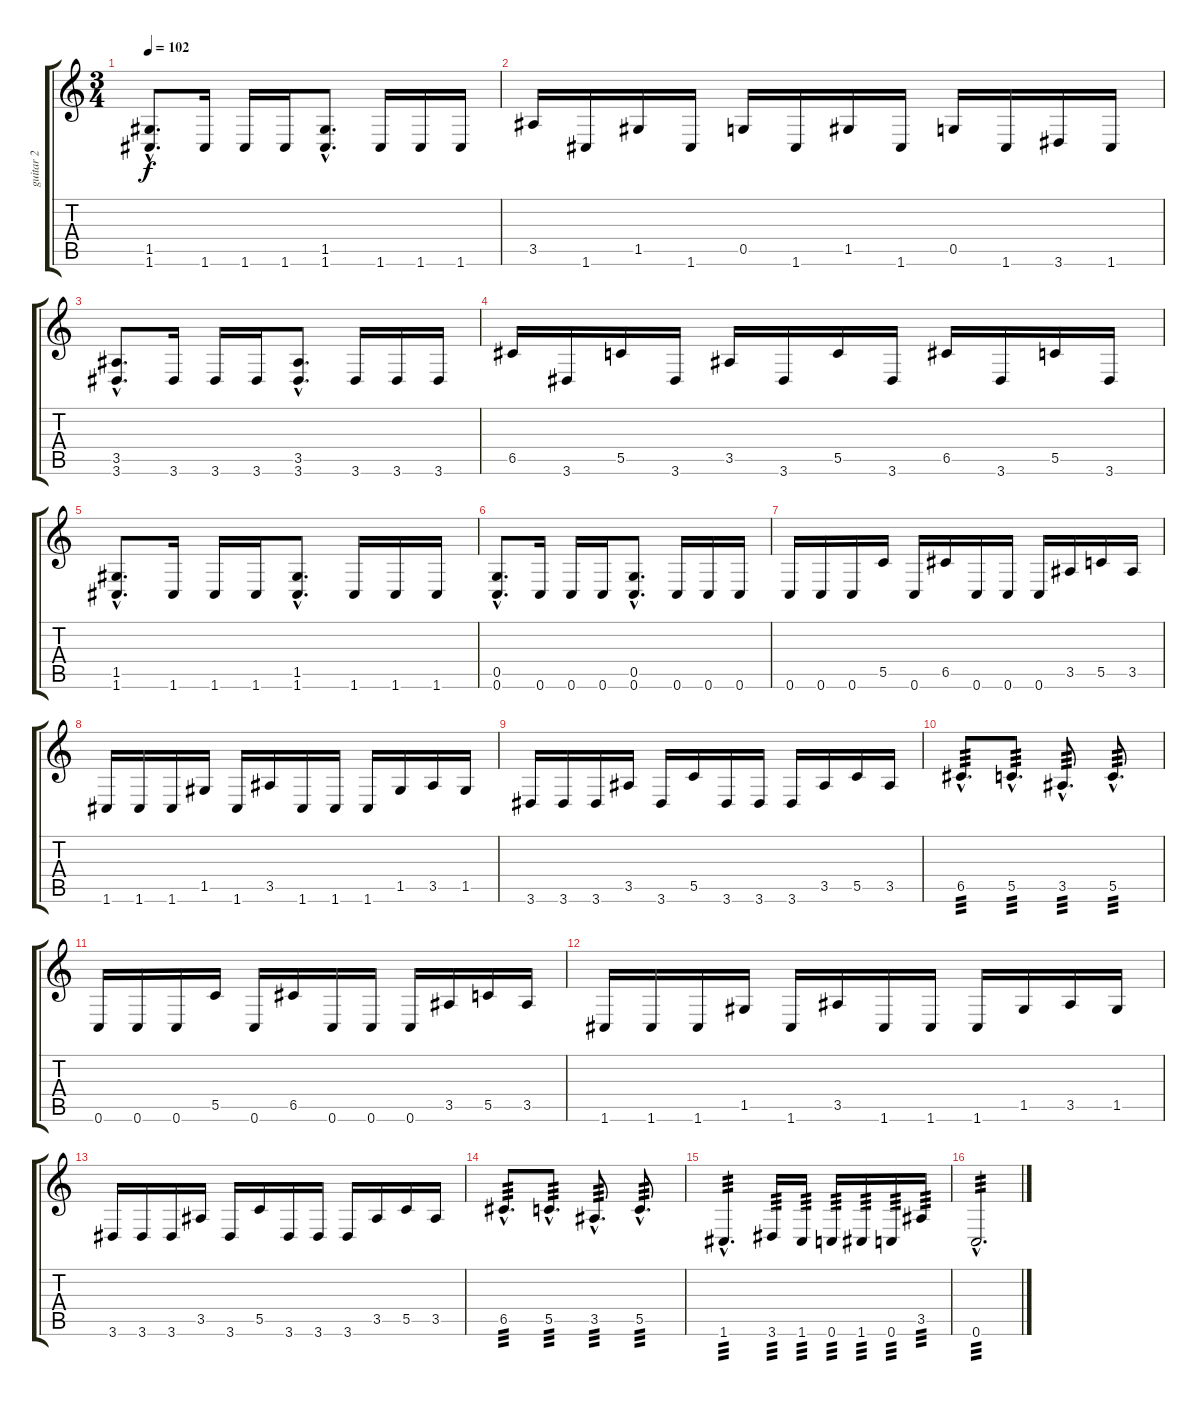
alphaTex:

\track ("guitar 2" "guitar 2") {instrument overdrivenguitar}
\staff {score tabs}
\tuning (D4 A3 F3 C3 G2 C2) {hide}
\ts (3 4)
\tempo 102
\clef g2
\ks c
(1.5{hac} 1.6{hac}).8{d dy f} 1.6.16 1.6.16 1.6.16 (1.5{hac} 1.6{hac}).8{d} 1.6.16 1.6.16 1.6.16 |
3.5.16 1.6.16 1.5.16 1.6.16 0.5.16 1.6.16 1.5.16 1.6.16 0.5.16 1.6.16 3.6.16 1.6.16 |
(3.5{hac} 3.6{hac}).8{d} 3.6.16 3.6.16 3.6.16 (3.5{hac} 3.6{hac}).8{d} 3.6.16 3.6.16 3.6.16 |
6.5.16 3.6.16 5.5.16 3.6.16 3.5.16 3.6.16 5.5.16 3.6.16 6.5.16 3.6.16 5.5.16 3.6.16 |
(1.5{hac} 1.6{hac}).8{d} 1.6.16 1.6.16 1.6.16 (1.5{hac} 1.6{hac}).8{d} 1.6.16 1.6.16 1.6.16 |
(0.5{hac} 0.6{hac}).8{d} 0.6.16 0.6.16 0.6.16 (0.5{hac} 0.6{hac}).8{d} 0.6.16 0.6.16 0.6.16 |
0.6.16 0.6.16 0.6.16 5.5.16 0.6.16 6.5.16 0.6.16 0.6.16 0.6.16 3.5.16 5.5.16 3.5.16 |
1.6.16 1.6.16 1.6.16 1.5.16 1.6.16 3.5.16 1.6.16 1.6.16 1.6.16 1.5.16 3.5.16 1.5.16 |
3.6.16 3.6.16 3.6.16 3.5.16 3.6.16 5.5.16 3.6.16 3.6.16 3.6.16 3.5.16 5.5.16 3.5.16 |
6.5{hac}.8{d tp 3} 5.5{hac}.8{d tp 3} 3.5{hac}.8{d tp 3} 5.5{hac}.8{d tp 3} |
0.6.16 0.6.16 0.6.16 5.5.16 0.6.16 6.5.16 0.6.16 0.6.16 0.6.16 3.5.16 5.5.16 3.5.16 |
1.6.16 1.6.16 1.6.16 1.5.16 1.6.16 3.5.16 1.6.16 1.6.16 1.6.16 1.5.16 3.5.16 1.5.16 |
3.6.16 3.6.16 3.6.16 3.5.16 3.6.16 5.5.16 3.6.16 3.6.16 3.6.16 3.5.16 5.5.16 3.5.16 |
6.5{hac}.8{d tp 3} 5.5{hac}.8{d tp 3} 3.5{hac}.8{d tp 3} 5.5{hac}.8{d tp 3} |
1.6{hac}.4{d tp 3} 3.6.16{tp 3} 1.6.16{tp 3} 0.6.16{tp 3} 1.6.16{tp 3} 0.6.16{tp 3} 3.5.16{tp 3} |
0.6{hac}.2{d tp 3}
